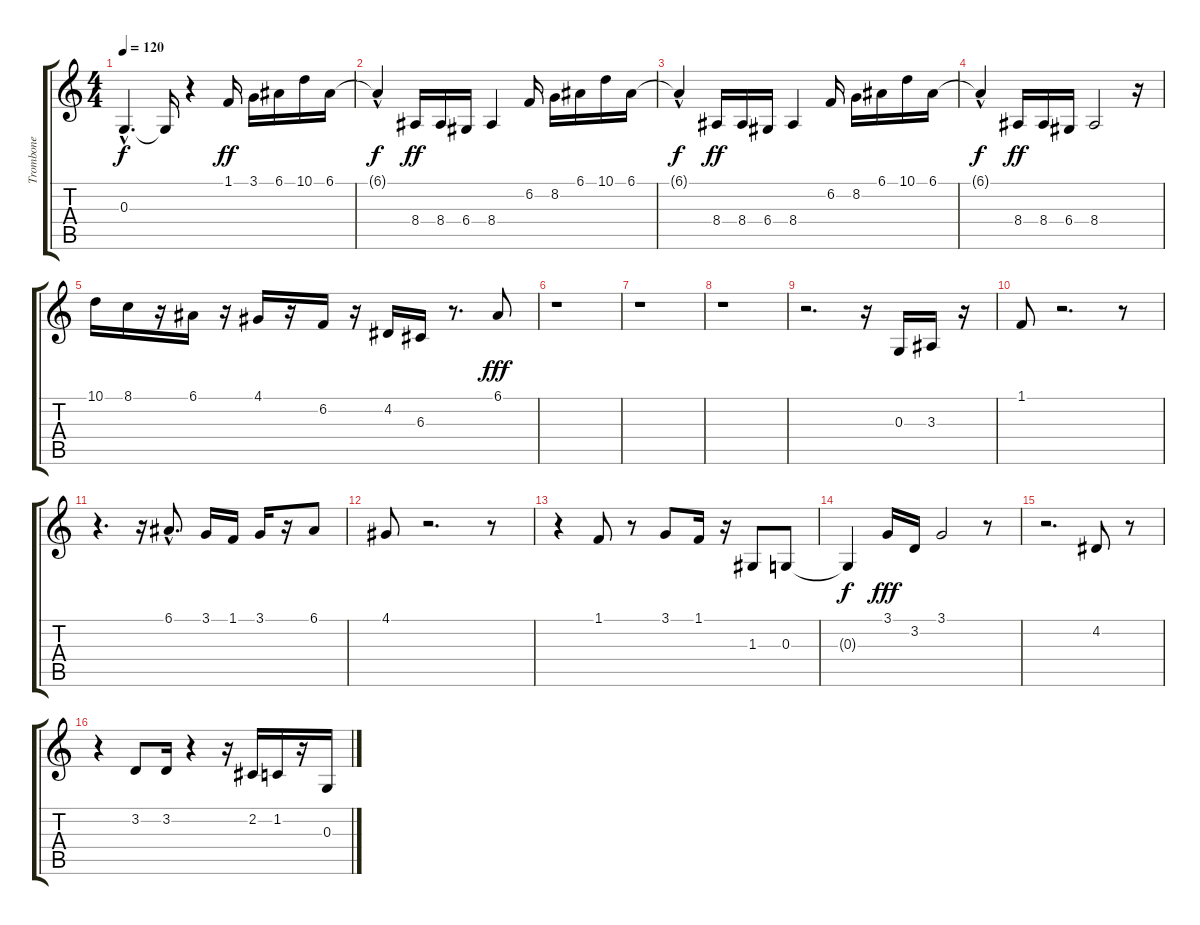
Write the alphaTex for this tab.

\track ("Trombone" "Trombone") {instrument trombone}
\staff {score tabs}
\tuning (E4 B3 G3 D3 A2 E2) {hide}
\ts (4 4)
\tempo 120
\clef g2
\ks c
0.3{hac t}.4{d dy f} 0.3{t}.16 r.4 1.1.16{dy ff} 3.1.16 6.1.16 10.1.16 6.1.16 |
6.1{hac t}.4{dy f} 8.4.16{dy ff} 8.4.16 6.4.16 8.4.4 6.2.16 8.2.16 6.1.16 10.1.16 6.1.16 |
6.1{hac t}.4{dy f} 8.4.16{dy ff} 8.4.16 6.4.16 8.4.4 6.2.16 8.2.16 6.1.16 10.1.16 6.1.16 |
6.1{hac t}.4{dy f} 8.4.16{dy ff} 8.4.16 6.4.16 8.4.2 r.16 |
10.1.16 8.1.16 r.16 6.1.16 r.16 4.1.16 r.16 6.2.16 r.16 4.2.16 6.3.16 r.8{d} 6.1.8{dy fff} |
r.1 |
r.1 |
r.1 |
r.2{d} r.16 0.3.16 3.3.16 r.16 |
1.1.8 r.2{d} r.8 |
r.4{d} r.16 6.1{hac}.8{d} 3.1.16 1.1.16 3.1.16 r.16 6.1.8 |
4.1.8 r.2{d} r.8 |
r.4 1.1.8 r.8 3.1.8 1.1.16 r.16 1.3.8 0.3.8 |
0.3{t}.4{dy f} 3.1.16{dy fff} 3.2.16 3.1.2 r.8 |
r.2{d} 4.2.8 r.8 |
r.4 3.2.8 3.2.16 r.4 r.16 2.2.16 1.2.16 r.16 0.3.16
